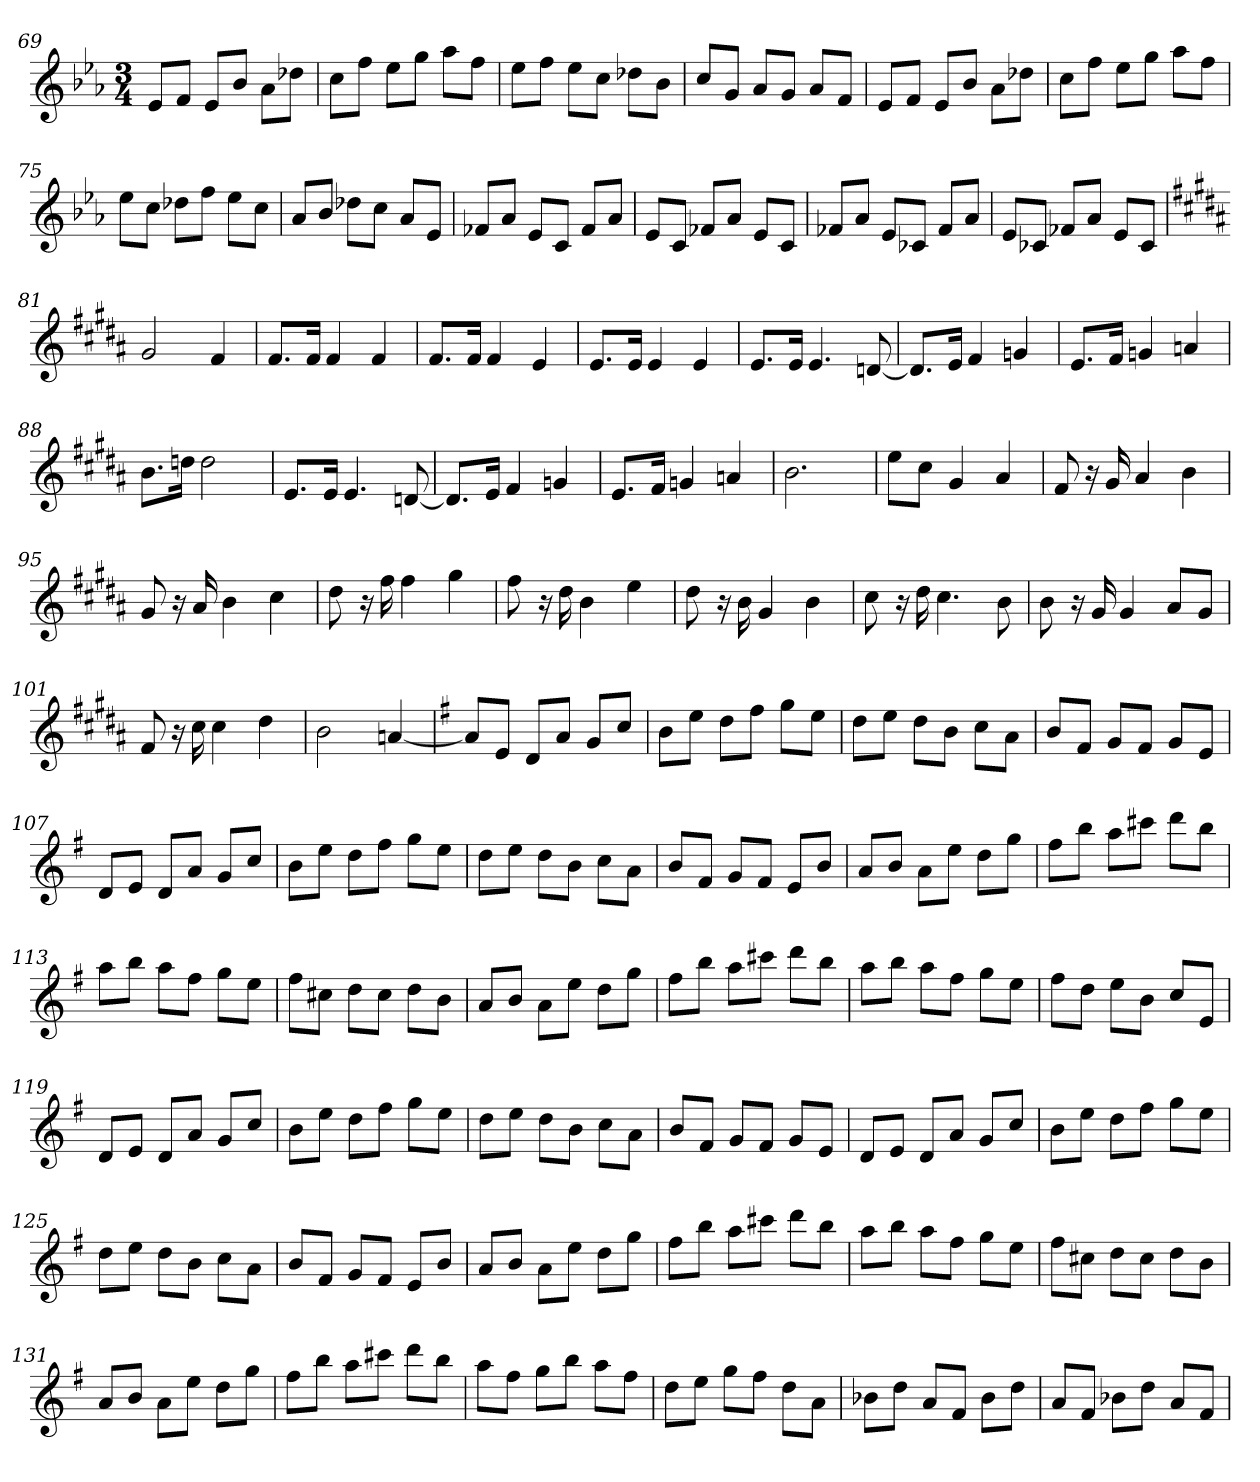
**kern
*part1
*staff1
*clefG2
*k[b-e-a-]
*M3/4
=69
8e-/L
8f/J
8e-/L
8b-/J
8a-\L
8dd-X\J
=70
8cc\L
8ff\J
8ee-\L
8gg\J
8aa-\L
8ff\J
=71
8ee-\L
8ff\J
8ee-\L
8cc\J
8dd-X\L
8b-\J
=72
8cc/L
8g/J
8a-/L
8g/J
8a-/L
8f/J
=73
8e-/L
8f/J
8e-/L
8b-/J
8a-\L
8dd-X\J
=74
8cc\L
8ff\J
8ee-\L
8gg\J
8aa-\L
8ff\J
=75
8ee-\L
8cc\J
8dd-X\L
8ff\J
8ee-\L
8cc\J
=76
8a-/L
8b-/J
8dd-X\L
8cc\J
8a-/L
8e-/J
=77
8f-X/L
8a-/J
8e-/L
8c/J
8f-/L
8a-/J
=78
8e-/L
8c/J
8f-X/L
8a-/J
8e-/L
8c/J
=79
8f-X/L
8a-/J
8e-/L
8c-X/J
8f-/L
8a-/J
=80
8e-/L
8c-X/J
8f-X/L
8a-/J
8e-/L
8c-/J
=81
*k[f#c#g#d#a#]
*MM144
2g#
4f#
=82
8.f#/L
16f#/Jk
4f#
4f#
=83
8.f#/L
16f#/Jk
4f#
4e
=84
8.e/L
16e/Jk
4e
4e
=85
8.e/L
16e/Jk
4.e
[8dn
=86
8.d/L]
16e/Jk
4f#
4gn
=87
8.e/L
16f#/Jk
4gn
4an
=88
8.b\L
16ddn\Jk
2dd
=89
8.e/L
16e/Jk
4.e
[8dn
=90
8.d/L]
16e/Jk
4f#
4gn
=91
8.e/L
16f#/Jk
4gn
4an
=92
2.b
=93
8ee\L
8cc#\J
4g#
4a#
=94
8f#
16r
16g#
4a#
4b
=95
8g#
16r
16a#
4b
4cc#
=96
8dd#
16r
16ff#
4ff#
4gg#
=97
8ff#
16r
16dd#
4b
4ee
=98
8dd#
16r
16b
4g#
4b
=99
8cc#
16r
16dd#
4.cc#
8b
=100
8b
16r
16g#
4g#
8a#/L
8g#/J
=101
8f#
16r
16cc#
4cc#
4dd#
=102
2b
[4an
=103
*k[f#]
*MM200
8a/L]
8e/J
8d/L
8a/J
8g/L
8cc/J
=104
8b\L
8ee\J
8dd\L
8ff#\J
8gg\L
8ee\J
=105
8dd\L
8ee\J
8dd\L
8b\J
8cc\L
8a\J
=106
8b/L
8f#/J
8g/L
8f#/J
8g/L
8e/J
=107
8d/L
8e/J
8d/L
8a/J
8g/L
8cc/J
=108
8b\L
8ee\J
8dd\L
8ff#\J
8gg\L
8ee\J
=109
8dd\L
8ee\J
8dd\L
8b\J
8cc\L
8a\J
=110
8b/L
8f#/J
8g/L
8f#/J
8e/L
8b/J
=111
8a/L
8b/J
8a\L
8ee\J
8dd\L
8gg\J
=112
8ff#\L
8bb\J
8aa\L
8ccc#X\J
8ddd\L
8bb\J
=113
8aa\L
8bb\J
8aa\L
8ff#\J
8gg\L
8ee\J
=114
8ff#\L
8cc#X\J
8dd\L
8cc#\J
8dd\L
8b\J
=115
8a/L
8b/J
8a\L
8ee\J
8dd\L
8gg\J
=116
8ff#\L
8bb\J
8aa\L
8ccc#X\J
8ddd\L
8bb\J
=117
8aa\L
8bb\J
8aa\L
8ff#\J
8gg\L
8ee\J
=118
8ff#\L
8dd\J
8ee\L
8b\J
8cc/L
8e/J
=119
8d/L
8e/J
8d/L
8a/J
8g/L
8cc/J
=120
8b\L
8ee\J
8dd\L
8ff#\J
8gg\L
8ee\J
=121
8dd\L
8ee\J
8dd\L
8b\J
8cc\L
8a\J
=122
8b/L
8f#/J
8g/L
8f#/J
8g/L
8e/J
=123
8d/L
8e/J
8d/L
8a/J
8g/L
8cc/J
=124
8b\L
8ee\J
8dd\L
8ff#\J
8gg\L
8ee\J
=125
8dd\L
8ee\J
8dd\L
8b\J
8cc\L
8a\J
=126
8b/L
8f#/J
8g/L
8f#/J
8e/L
8b/J
=127
8a/L
8b/J
8a\L
8ee\J
8dd\L
8gg\J
=128
8ff#\L
8bb\J
8aa\L
8ccc#X\J
8ddd\L
8bb\J
=129
8aa\L
8bb\J
8aa\L
8ff#\J
8gg\L
8ee\J
=130
8ff#\L
8cc#X\J
8dd\L
8cc#\J
8dd\L
8b\J
=131
8a/L
8b/J
8a\L
8ee\J
8dd\L
8gg\J
=132
8ff#\L
8bb\J
8aa\L
8ccc#X\J
8ddd\L
8bb\J
=133
8aa\L
8ff#\J
8gg\L
8bb\J
8aa\L
8ff#\J
=134
8dd\L
8ee\J
8gg\L
8ff#\J
8dd\L
8a\J
=135
8b-X\L
8dd\J
8a/L
8f#/J
8b-\L
8dd\J
=136
8a/L
8f#/J
8b-X\L
8dd\J
8a/L
8f#/J
=
*-
